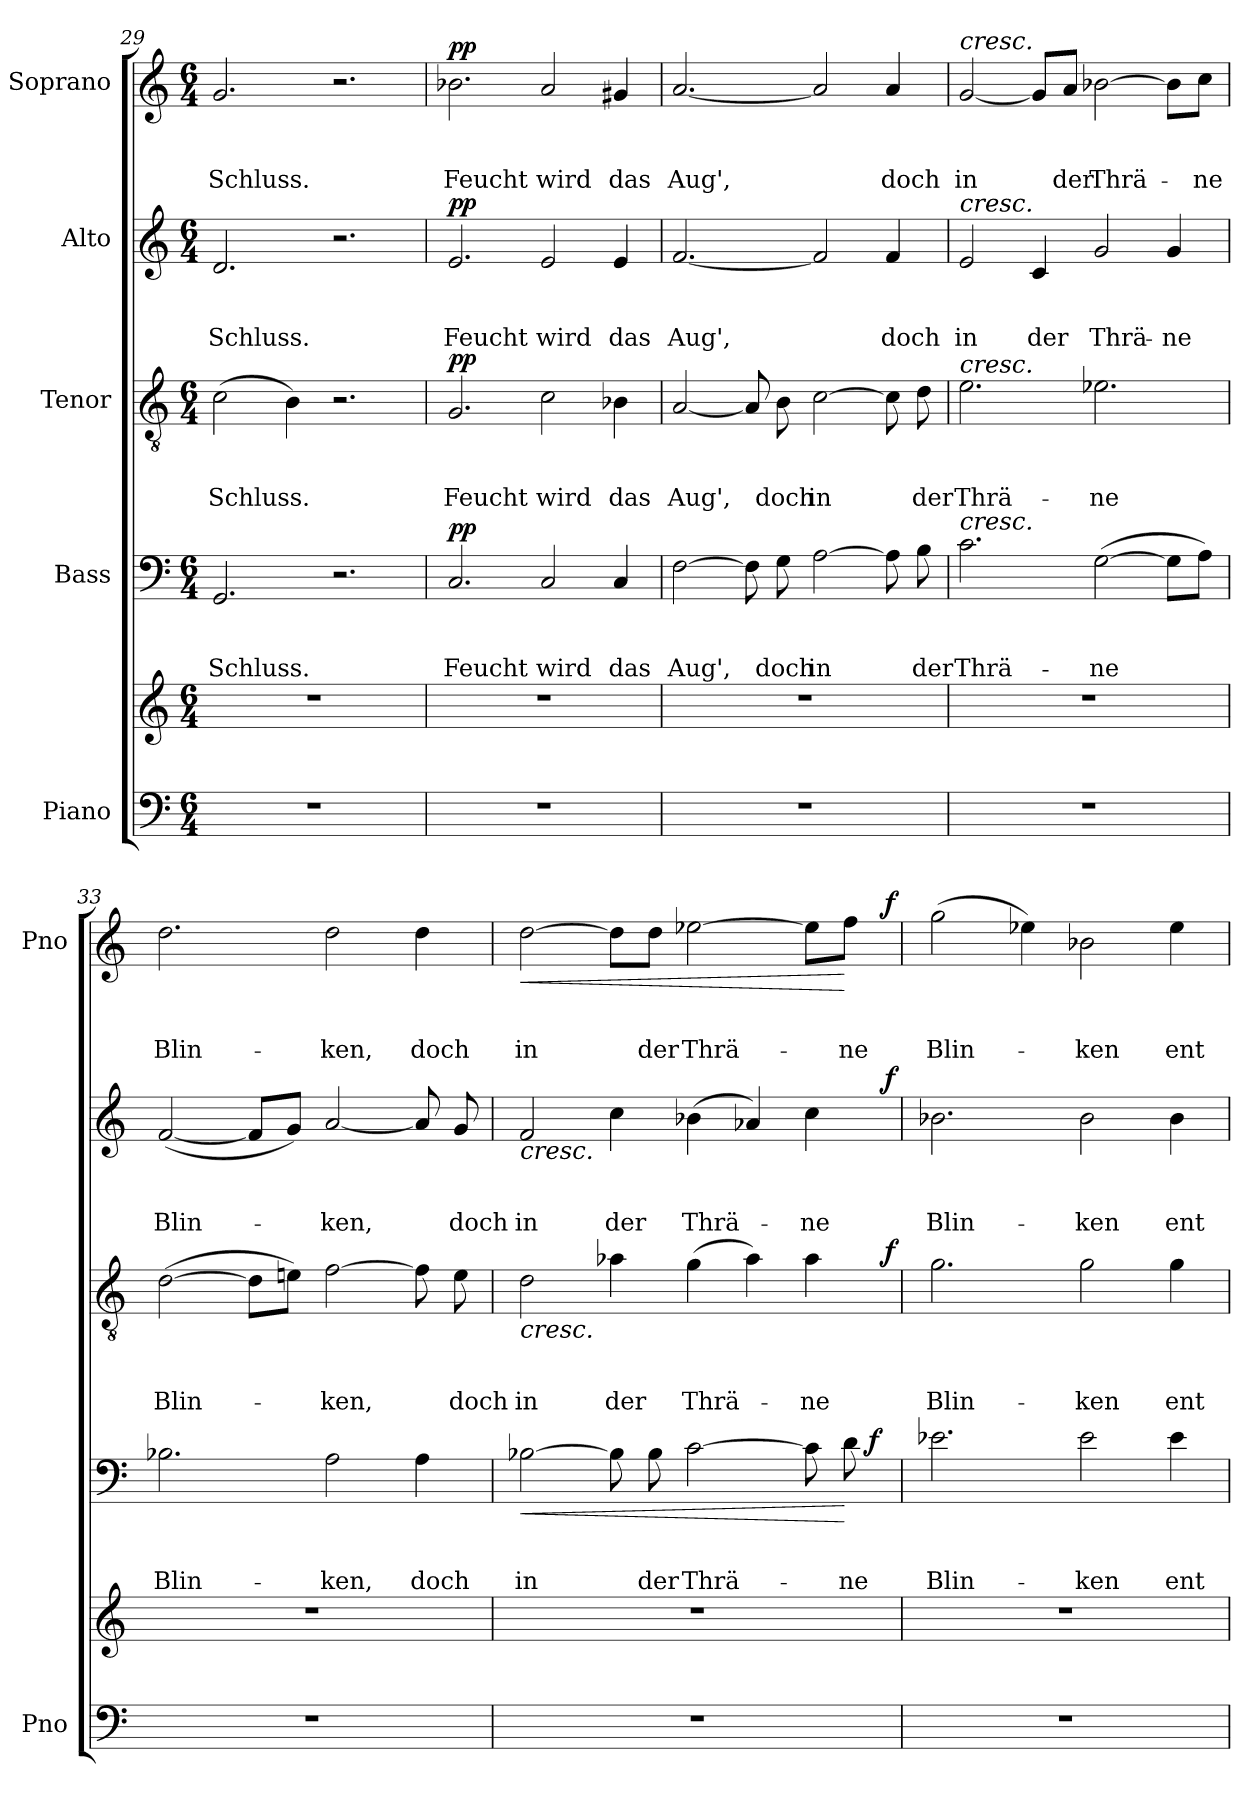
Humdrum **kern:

**kern	**kern	**kern	**text	**text	**text	**dynam	**kern	**text	**text	**text	**dynam	**kern	**text	**text	**text	**dynam	**kern	**text	**text	**text	**dynam
*part5	*part5	*part4	*part4	*part4	*part4	*part4	*part3	*part3	*part3	*part3	*part3	*part2	*part2	*part2	*part2	*part2	*part1	*part1	*part1	*part1	*part1
*staff6	*staff5	*staff4	*staff4	*staff4	*staff4	*staff4	*staff3	*staff3	*staff3	*staff3	*staff3	*staff2	*staff2	*staff2	*staff2	*staff2	*staff1	*staff1	*staff1	*staff1	*staff1
*I"Piano	*	*I"Bass	*	*	*	*	*I"Tenor	*	*	*	*	*I"Alto	*	*	*	*	*I"Soprano	*	*	*	*
*I'Pno	*	*	*	*	*	*	*	*	*	*	*	*	*	*	*	*	*I'Pno	*	*	*	*
*clefF4	*clefG2	*clefF4	*	*	*	*	*clefGv2	*	*	*	*	*clefG2	*	*	*	*	*clefG2	*	*	*	*
*k[]	*k[]	*k[]	*	*	*	*	*k[]	*	*	*	*	*k[]	*	*	*	*	*k[]	*	*	*	*
*C:	*C:	*C:	*	*	*	*	*C:	*	*	*	*	*C:	*	*	*	*	*C:	*	*	*	*
*M6/4	*M6/4	*M6/4	*	*	*	*	*M6/4	*	*	*	*	*M6/4	*	*	*	*	*M6/4	*	*	*	*
=29	=29	=29	=29	=29	=29	=29	=29	=29	=29	=29	=29	=29	=29	=29	=29	=29	=29	=29	=29	=29	=29
1.r	1.r	2.GG/	.	.	Schluss.	.	(2c\	.	.	Schluss.	.	2.d/	.	.	Schluss.	.	2.g/	.	.	Schluss.	.
.	.	.	.	.	.	.	4B\)	.	.	.	.	.	.	.	.	.	.	.	.	.	.
.	.	2.r	.	.	.	.	2.r	.	.	.	.	2.r	.	.	.	.	2.r	.	.	.	.
=30	=30	=30	=30	=30	=30	=30	=30	=30	=30	=30	=30	=30	=30	=30	=30	=30	=30	=30	=30	=30	=30
!	!	!	!	!	!	!LO:DY:a	!	!	!	!	!LO:DY:a	!	!	!	!	!LO:DY:a	!	!	!	!	!LO:DY:a
1.r	1.r	2.C/	.	.	Feucht	pp	2.G/	.	.	Feucht	pp	2.e/	.	.	Feucht	pp	2.b-X\	.	.	Feucht	pp
.	.	2C/	.	.	wird	.	2c\	.	.	wird	.	2e/	.	.	wird	.	2a/	.	.	wird	.
.	.	4C/	.	.	das	.	4B-X\	.	.	das	.	4e/	.	.	das	.	4g#X/	.	.	das	.
=31	=31	=31	=31	=31	=31	=31	=31	=31	=31	=31	=31	=31	=31	=31	=31	=31	=31	=31	=31	=31	=31
1.r	1.r	[2F\	.	.	Aug',	.	[2A/	.	.	Aug',	.	[2.f/	.	.	Aug',	.	[2.a/	.	.	Aug',	.
.	.	8F\]	.	.	.	.	8A/]	.	.	.	.	.	.	.	.	.	.	.	.	.	.
.	.	8G\	.	.	doch	.	8B\	.	.	doch	.	.	.	.	.	.	.	.	.	.	.
.	.	[2A\	.	.	in	.	[2c\	.	.	in	.	2f/]	.	.	.	.	2a/]	.	.	.	.
.	.	8A\]	.	.	.	.	8c\]	.	.	.	.	4f/	.	.	doch	.	4a/	.	.	doch	.
.	.	8B\	.	.	der	.	8d\	.	.	der	.	.	.	.	.	.	.	.	.	.	.
!!LO:LB:g=z
=32	=32	=32	=32	=32	=32	=32	=32	=32	=32	=32	=32	=32	=32	=32	=32	=32	=32	=32	=32	=32	=32
!	!	!	!	!	!	!	!	!	!	!	!	!	!	!	!	!	!LO:TX:a:i:t=cresc.	!	!	!	!
!	!	!	!	!	!	!	!	!	!	!	!	!LO:TX:a:i:t=cresc.	!	!	!	!	!	!	!	!	!
!	!	!	!	!	!	!	!LO:TX:a:i:t=cresc.	!	!	!	!	!	!	!	!	!	!	!	!	!	!
!	!	!LO:TX:a:i:t=cresc.	!	!	!	!	!	!	!	!	!	!	!	!	!	!	!	!	!	!	!
1.r	1.r	2.c\	.	.	-Thrä-	.	2.e\	.	.	Thrä-	.	2e/	.	.	in	.	[2g/	.	.	in	.
.	.	.	.	.	.	.	.	.	.	.	.	4c/	.	.	der	.	8g/L]	.	.	.	.
.	.	.	.	.	.	.	.	.	.	.	.	.	.	.	.	.	8a/J	.	.	der	.
.	.	([2G\	.	.	ne	.	2.e-X\	.	.	-ne	.	2g/	.	.	Thrä-	.	[2b-X\	.	.	Thrä-	.
.	.	8G\L]	.	.	.	.	.	.	.	.	.	4g/	.	.	-ne	.	8b-\L]	.	.	.	.
.	.	8A\J)	.	.	.	.	.	.	.	.	.	.	.	.	.	.	8cc\J	.	.	-ne	.
=33	=33	=33	=33	=33	=33	=33	=33	=33	=33	=33	=33	=33	=33	=33	=33	=33	=33	=33	=33	=33	=33
1.r	1.r	2.B-X\	.	.	Blin-	.	([2d\	.	.	Blin-	.	([2f/	.	.	Blin-	.	2.dd\	.	.	Blin-	.
.	.	.	.	.	.	.	8d\L]	.	.	.	.	8f/L]	.	.	.	.	.	.	.	.	.
.	.	.	.	.	.	.	8en\J)	.	.	.	.	8g/J)	.	.	.	.	.	.	.	.	.
.	.	2A\	.	.	-ken,	.	[2f\	.	.	-ken,	.	[2a/	.	.	-ken,	.	2dd\	.	.	-ken,	.
.	.	4A\	.	.	doch	.	8f\]	.	.	.	.	8a/]	.	.	.	.	4dd\	.	.	doch	.
.	.	.	.	.	.	.	8e\	.	.	doch	.	8g/	.	.	doch	.	.	.	.	.	.
=34	=34	=34	=34	=34	=34	=34	=34	=34	=34	=34	=34	=34	=34	=34	=34	=34	=34	=34	=34	=34	=34
!	!	!	!	!	!	!LO:HP:b	!	!	!	!	!LO:HP:b	!	!	!	!	!LO:HP:b	!	!	!	!	!LO:HP:b
*	*	*^	*	*	*	*	*^	*	*	*	*	*^	*	*	*	*	*^	*	*	*	*
1.r	1.r	[2B-X\	1ryy	.	.	in	<	2d\	1ryy	.	.	in	<	2f/	1ryy	.	.	in	<	[2dd\	1ryy	.	.	in	<
.	.	8B-\]	.	.	.	.	.	4a-X\	.	.	.	der	.	4cc\	.	.	.	der	.	8dd\L]	.	.	.	.	.
.	.	8B-\	.	.	.	der	.	.	.	.	.	.	.	.	.	.	.	.	.	8dd\J	.	.	.	der	.
.	.	[2c\	.	.	.	Thrä-	.	(4g\	.	.	.	Thrä-	.	(4b-X\	.	.	.	Thrä-	.	[2ee-X\	.	.	.	Thrä-	.
.	.	.	4..ryy	.	.	.	.	4a-\)	4...ryy	.	.	.	.	4a-X/)	4...ryy	.	.	.	.	.	4...ryy	.	.	.	.
.	.	8c\]	.	.	.	.	.	4a-\	.	.	.	-ne	.	4cc\	.	.	.	-ne	.	8ee-\L]	.	.	.	.	.
.	.	8d\	.	.	.	-ne	[	.	.	.	.	.	.	.	.	.	.	.	.	8ff\J	.	.	.	-ne	[
!	!	!	!	!	!	!	!LO:DY:a	!	!	!	!	!	!	!	!	!	!	!	!	!	!	!	!	!	!
.	.	.	16ryy	.	.	.	f	.	.	.	.	.	.	.	.	.	.	.	.	.	.	.	.	.	.
!	!	!	!	!	!	!	!	!	!	!	!	!	!LO:DY:a	!	!	!	!	!	!LO:DY:a	!	!	!	!	!	!LO:DY:a
.	.	.	.	.	.	.	.	.	32ryy	.	.	.	f	.	32ryy	.	.	.	f	.	32ryy	.	.	.	f
.	.	.	.	.	.	.	.	.	.	.	.	.	[	.	.	.	.	.	[	.	.	.	.	.	.
*	*	*v	*v	*	*	*	*	*	*	*	*	*	*	*v	*v	*	*	*	*	*v	*v	*	*	*	*
*	*	*	*	*	*	*	*v	*v	*	*	*	*	*	*	*	*	*	*	*	*	*	*
=35	=35	=35	=35	=35	=35	=35	=35	=35	=35	=35	=35	=35	=35	=35	=35	=35	=35	=35	=35	=35	=35
1.r	1.r	2.e-X\	.	.	Blin-	.	2.g\	.	.	Blin-	.	2.b-X\	.	.	Blin-	.	(2gg\	.	.	Blin-	.
.	.	.	.	.	.	.	.	.	.	.	.	.	.	.	.	.	4ee-X\)	.	.	.	.
.	.	2e-\	.	.	-ken	.	2g\	.	.	-ken	.	2b-\	.	.	-ken	.	2b-X\	.	.	-ken	.
.	.	4e-\	.	.	ent-	.	4g\	.	.	ent-	.	4b-\	.	.	ent-	.	4ee-\	.	.	ent-	.
=	=	=	=	=	=	=	=	=	=	=	=	=	=	=	=	=	=	=	=	=	=
*-	*-	*-	*-	*-	*-	*-	*-	*-	*-	*-	*-	*-	*-	*-	*-	*-	*-	*-	*-	*-	*-
